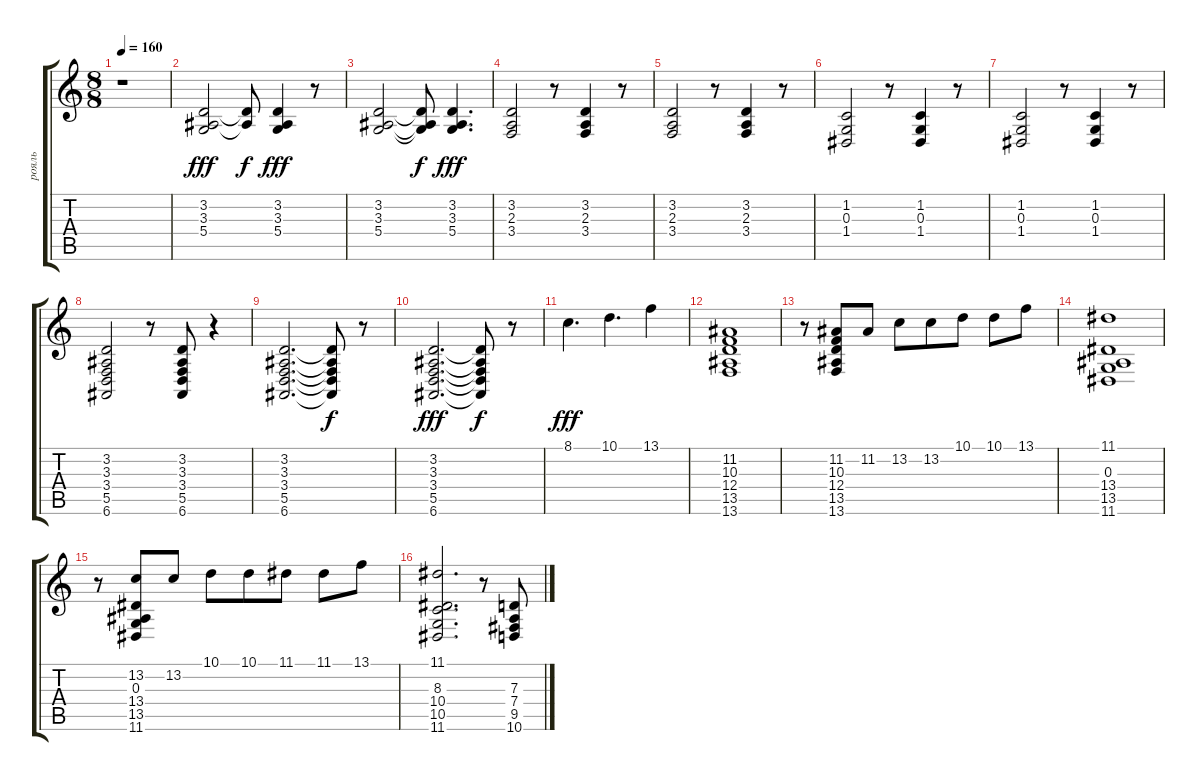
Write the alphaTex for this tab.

\track ("рояль" "рояль") {instrument brightacousticpiano}
\staff {score tabs}
\tuning (E4 B3 G3 D3 A2 E2) {hide}
\ts (8 8)
\tempo 160
\clef g2
\ks c
r.1{dy fff} |
(3.2 3.3 5.4).2 (3.2{t} 3.3{t}).8{dy f} (3.2 3.3 5.4).4{dy fff} r.8 |
(3.2 3.3 5.4).2 (3.2{t} 3.3{t} 5.4{t}).8{dy f} (3.2 3.3 5.4).4{d dy fff} |
(3.2 2.3 3.4).2 r.8 (3.2 2.3 3.4).4 r.8 |
(3.2 2.3 3.4).2 r.8 (3.2 2.3 3.4).4 r.8 |
(1.2 0.3 1.4).2 r.8 (1.2 0.3 1.4).4 r.8 |
(1.2 0.3 1.4).2 r.8 (1.2 0.3 1.4).4 r.8 |
(3.2 3.3 3.4 5.5 6.6).2 r.8 (3.2 3.3 3.4 5.5 6.6).8 r.4 |
(3.2 3.3 3.4 5.5 6.6).2{d} (3.2{t} 3.3{t} 3.4{t} 5.5{t} 6.6{t}).8{dy f} r.8 |
(3.2 3.3 3.4 5.5 6.6).2{d dy fff} (3.2{t} 3.3{t} 3.4{t} 5.5{t} 6.6{t}).8{dy f} r.8 |
8.1.4{d dy fff} 10.1.4{d} 13.1.4 |
(11.2 10.3 12.4 13.5 13.6).1 |
r.8 (11.2 10.3 12.4 13.5 13.6).8 11.2.8 13.2.8 13.2.8 10.1.8 10.1.8 13.1.8 |
(11.1 0.3 13.4 13.5 11.6).1 |
r.8 (13.2 0.3 13.4 13.5 11.6).8 13.2.8 10.1.8 10.1.8 11.1.8 11.1.8 13.1.8 |
(11.1 8.3 10.4 10.5 11.6).2{d} r.8 (7.3 7.4 9.5 10.6).8
